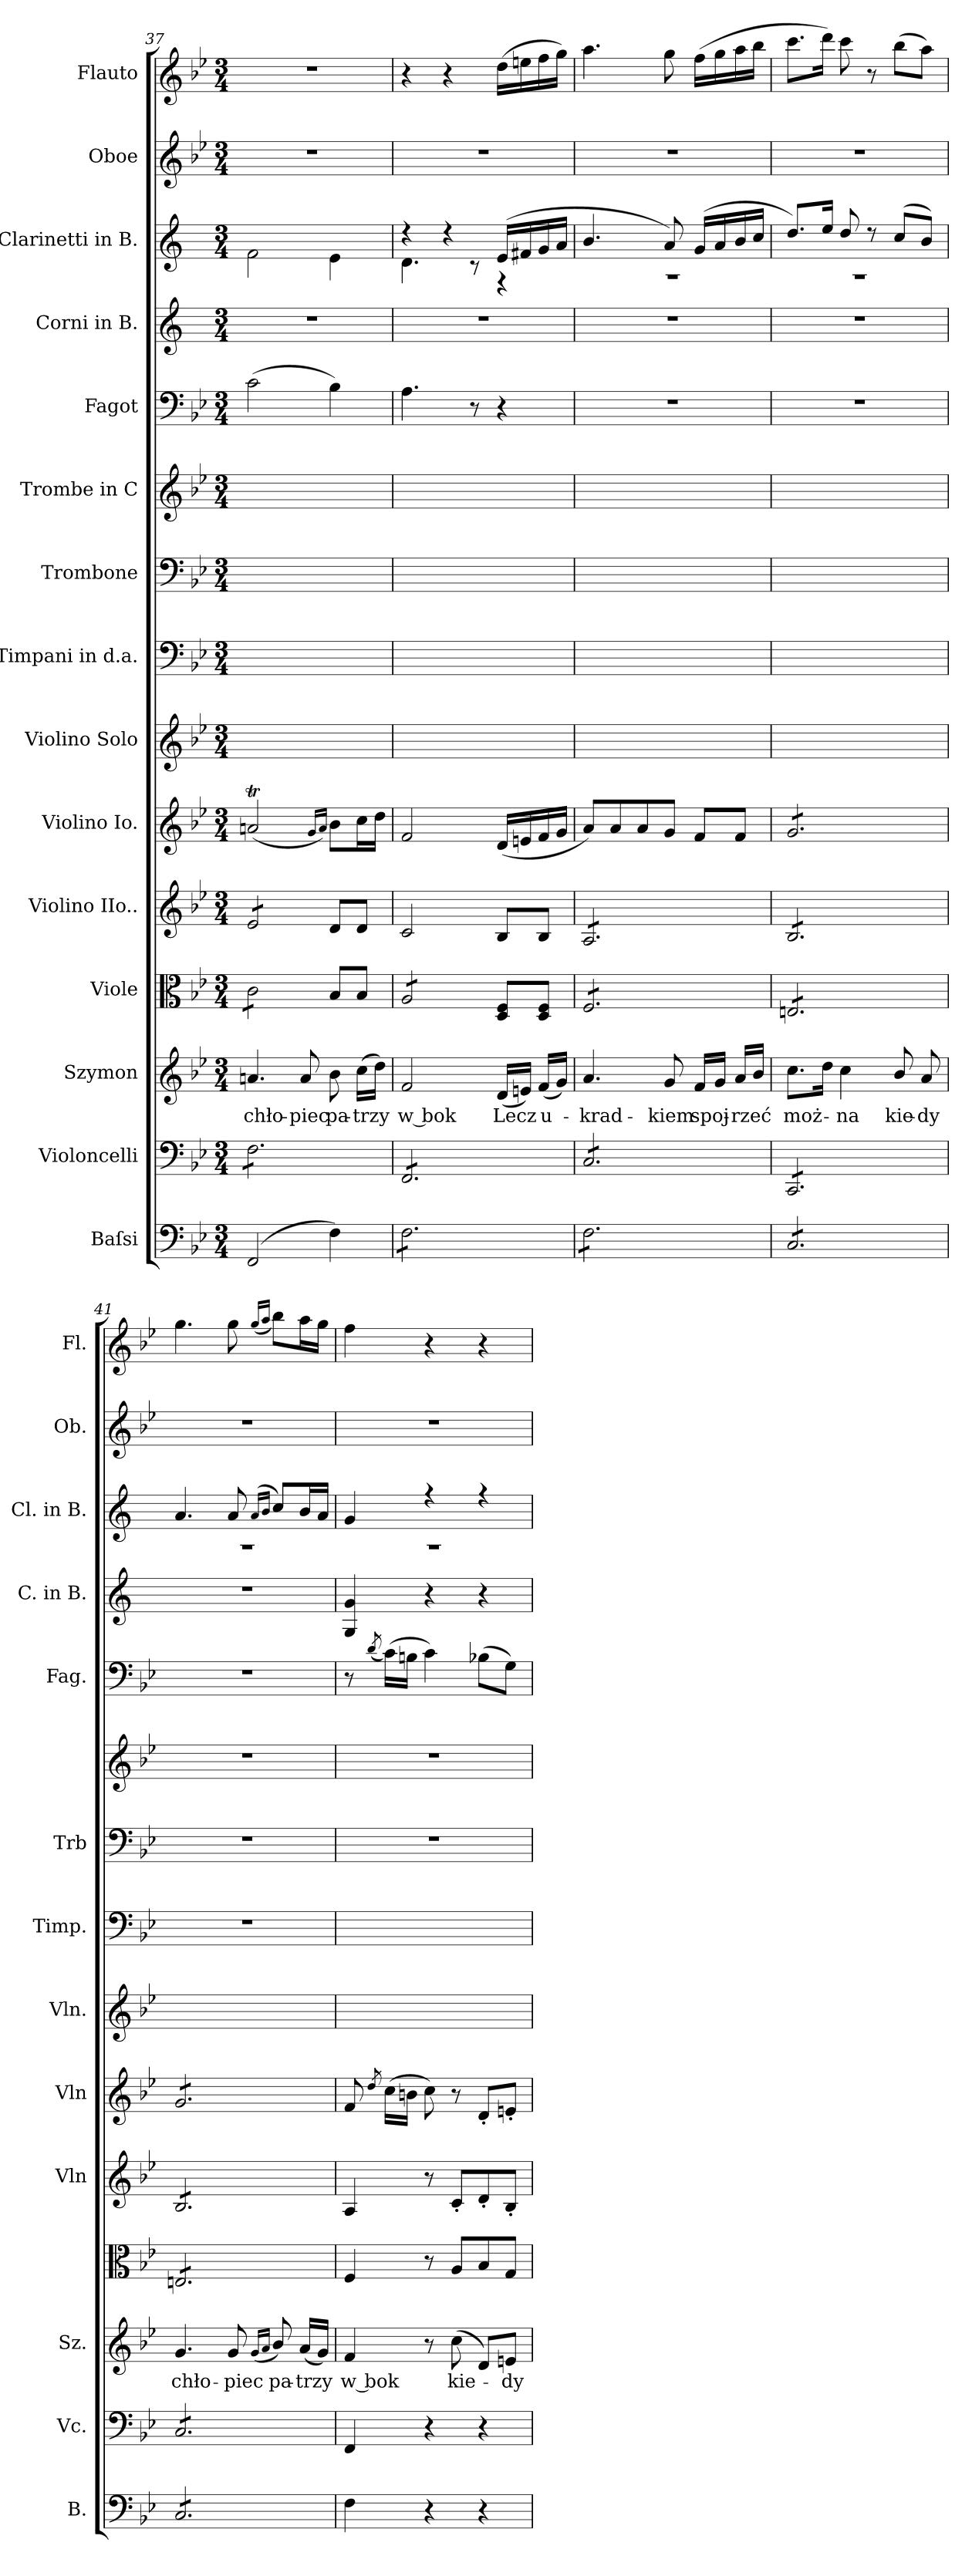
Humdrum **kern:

**kern	**kern	**kern	**text	**kern	**kern	**kern	**kern	**kern	**kern	**kern	**kern	**kern	**kern	**kern	**kern
*part15	*part14	*part13	*part13	*part12	*part11	*part10	*part9	*part8	*part7	*part6	*part5	*part4	*part3	*part2	*part1
*staff15	*staff14	*staff13	*staff13	*staff12	*staff11	*staff10	*staff9	*staff8	*staff7	*staff6	*staff5	*staff4	*staff3	*staff2	*staff1
*I"Baſsi	*I"Violoncelli	*I"Szymon	*	*I"Viole	*I"Violino IIo..	*I"Violino Io.	*I"Violino Solo	*I"Timpani in d.a.	*I"Trombone	*I"Trombe in C	*I"Fagot	*I"Corni in B.	*I"Clarinetti in B.	*I"Oboe	*I"Flauto
*I'B.	*I'Vc.	*I'Sz.	*	*	*I'Vln	*I'Vln	*I'Vln.	*I'Timp.	*I'Trb	*	*I'Fag.	*I'C. in B.	*I'Cl. in B.	*I'Ob.	*I'Fl.
*clefF4	*clefF4	*clefG2	*	*clefC3	*clefG2	*clefG2	*clefG2	*clefF4	*clefF4	*clefG2	*clefF4	*clefG2	*clefG2	*clefG2	*clefG2
*	*	*	*	*	*	*	*	*	*	*	*	*ITrd1c2	*ITrd1c2	*	*
*k[b-e-]	*k[b-e-]	*k[b-e-]	*	*k[b-e-]	*k[b-e-]	*k[b-e-]	*k[b-e-]	*k[b-e-]	*k[b-e-]	*k[b-e-]	*k[b-e-]	*k[b-e-]	*k[b-e-]	*k[b-e-]	*k[b-e-]
*B-:	*B-:	*B-:	*	*B-:	*B-:	*B-:	*B-:	*B-:	*B-:	*B-:	*B-:	*	*	*B-:	*B-:
*M3/4	*M3/4	*M3/4	*	*M3/4	*M3/4	*M3/4	*M3/4	*M3/4	*M3/4	*M3/4	*M3/4	*M3/4	*M3/4	*M3/4	*M3/4
=37	=37	=37	=37	=37	=37	=37	=37	=37	=37	=37	=37	=37	=37	=37	=37
*	*tremolo	*	*	*	*	*	*	*	*	*	*	*	*	*	*
*	*	*	*	*tremolo	*	*	*	*	*	*	*	*	*	*	*
*	*	*	*	*	*tremolo	*	*	*	*	*	*	*	*	*	*
(2FF/	8F\L	4.an/	chło-	8c\L	8e-/L	(2ant/	2.ryy	2.ryy	2.ryy	2.ryy	(2c\	2.r	2e-\	2.r	2.r
.	8F\	.	.	8c\	8e-/	.	.	.	.	.	.	.	.	.	.
.	8F\	.	.	8c\	8e-/	.	.	.	.	.	.	.	.	.	.
.	8F\	8a/	-piec	8c\J	8e-/J	.	.	.	.	.	.	.	.	.	.
*	*	*	*	*	*Xtremolo	*	*	*	*	*	*	*	*	*	*
*	*	*	*	*Xtremolo	*	*	*	*	*	*	*	*	*	*	*
.	.	.	.	.	.	16qqg/LL	.	.	.	.	.	.	.	.	.
.	.	.	.	.	.	16qqa/JJ)	.	.	.	.	.	.	.	.	.
4F\)	8F\	8b-\	pa-	8B-/L	8d/L	8b-\L	.	.	.	.	4B-\)	.	4d\	.	.
.	8F\J	(16cc\LL	-trzy	8B-/J	8d/J	16cc\L	.	.	.	.	.	.	.	.	.
.	.	16dd\JJ)	.	.	.	16dd\JJ	.	.	.	.	.	.	.	.	.
=38	=38	=38	=38	=38	=38	=38	=38	=38	=38	=38	=38	=38	=38	=38	=38
*	*	*	*	*	*	*	*	*	*	*	*	*	*^	*	*
*tremolo	*	*	*	*	*	*	*	*	*	*	*	*	*	*	*	*
*	*	*	*	*tremolo	*	*	*	*	*	*	*	*	*	*	*	*
8F\L	8FF/L	2f/	w bok	8A/L	2c/	2f/	2.ryy	2.ryy	2.ryy	2.ryy	4.A\	2.r	4r	4.c\	2.r	4r
8F\	8FF/	.	.	8A/	.	.	.	.	.	.	.	.	.	.	.	.
8F\	8FF/	.	.	8A/	.	.	.	.	.	.	.	.	4r	.	.	4r
8F\	8FF/	.	.	8A/J	.	.	.	.	.	.	8r	.	.	8rc	.	.
*	*	*	*	*Xtremolo	*	*	*	*	*	*	*	*	*	*	*	*
8F\	8FF/	(16d/LL	Lecz	8D/ 8F/L	8B-/L	(16d/LL	.	.	.	.	4r	.	(16d/LL	4r	.	(16dd\LL
.	.	16en/JJ)	.	.	.	16en/	.	.	.	.	.	.	16en/	.	.	16een\
8F\J	8FF/J	(16f/LL	u-	8D/ 8F/J	8B-/J	16f/	.	.	.	.	.	.	16f/	.	.	16ff\
.	.	16g/JJ)	.	.	.	16g/JJ	.	.	.	.	.	.	16g/JJ	.	.	16gg\JJ)
=39	=39	=39	=39	=39	=39	=39	=39	=39	=39	=39	=39	=39	=39	=39	=39	=39
*	*	*	*	*tremolo	*	*	*	*	*	*	*	*	*	*	*	*
*	*	*	*	*	*tremolo	*	*	*	*	*	*	*	*	*	*	*
8F\L	8C/L	4.a/	-krad-	8F/L	8A/L	8a/L)	2.ryy	2.ryy	2.ryy	2.ryy	2.r	2.r	4.a/	2.rA	2.r	4.aa\
8F\	8C/	.	.	8F/	8A/	8a/	.	.	.	.	.	.	.	.	.	.
8F\	8C/	.	.	8F/	8A/	8a/	.	.	.	.	.	.	.	.	.	.
8F\	8C/	8g/	-kiem	8F/	8A/	8g/J	.	.	.	.	.	.	8g/)	.	.	8gg\
8F\	8C/	16f/LL	spoj-	8F/	8A/	8f/L	.	.	.	.	.	.	(16f/LL	.	.	(16ff\LL
.	.	16g/JJ	.	.	.	.	.	.	.	.	.	.	16g/	.	.	16gg\
8F\J	8C/J	16a/LL	-rzeć	8F/J	8A/J	8f/J	.	.	.	.	.	.	16a/	.	.	16aa\
.	.	16b-/JJ	.	.	.	.	.	.	.	.	.	.	16b-/JJ	.	.	16bb-\JJ
=40	=40	=40	=40	=40	=40	=40	=40	=40	=40	=40	=40	=40	=40	=40	=40	=40
*	*	*	*	*	*	*tremolo	*	*	*	*	*	*	*	*	*	*
8C/L	8CC/L	8.cc\L	moż-	8En/L	8B-/L	8g/L	2.ryy	2.ryy	2.ryy	2.ryy	2.r	2.r	8.cc/L)	2.rA	2.r	8.ccc\L
8C/	8CC/	.	.	8En/	8B-/	8g/	.	.	.	.	.	.	.	.	.	.
.	.	16dd\Jk	.	.	.	.	.	.	.	.	.	.	16dd/Jk	.	.	16ddd\Jk)
8C/	8CC/	4cc\	-na	8En/	8B-/	8g/	.	.	.	.	.	.	8cc/	.	.	8ccc\
8C/	8CC/	.	.	8En/	8B-/	8g/	.	.	.	.	.	.	8r	.	.	8r
8C/	8CC/	8b-/	kie-	8En/	8B-/	8g/	.	.	.	.	.	.	(8b-/L	.	.	(8bb-\L
8C/J	8CC/J	8a/	-dy	8En/J	8B-/J	8g/J	.	.	.	.	.	.	8a/J)	.	.	8aa\J)
=41	=41	=41	=41	=41	=41	=41	=41	=41	=41	=41	=41	=41	=41	=41	=41	=41
8C/L	8C/L	4.g/	chło-	8En/L	8B-/L	8g/L	2.ryy	2.r	2.r	2.r	2.r	2.r	4.g/	2.rA	2.r	4.gg\
8C/	8C/	.	.	8En/	8B-/	8g/	.	.	.	.	.	.	.	.	.	.
8C/	8C/	.	.	8En/	8B-/	8g/	.	.	.	.	.	.	.	.	.	.
8C/	8C/	8g/	-piec	8En/	8B-/	8g/	.	.	.	.	.	.	8g/	.	.	8gg\
.	.	(16qqg/LL	.	.	.	.	.	.	.	.	.	.	(16qqg/LL	.	.	(16qqgg/LL
.	.	16qqa/JJ	.	.	.	.	.	.	.	.	.	.	16qqa/JJ	.	.	16qqaa/JJ
8C/	8C/	8b-/)	pa-	8En/	8B-/	8g/	.	.	.	.	.	.	8b-/L)	.	.	8bb-\L)
8C/J	8C/J	(16a/LL	-trzy	8En/J	8B-/J	8g/J	.	.	.	.	.	.	16a/L	.	.	16aa\L
*	*	*	*	*	*	*Xtremolo	*	*	*	*	*	*	*	*	*	*
*	*	*	*	*	*Xtremolo	*	*	*	*	*	*	*	*	*	*	*
*	*	*	*	*Xtremolo	*	*	*	*	*	*	*	*	*	*	*	*
*	*Xtremolo	*	*	*	*	*	*	*	*	*	*	*	*	*	*	*
*Xtremolo	*	*	*	*	*	*	*	*	*	*	*	*	*	*	*	*
.	.	16g/JJ)	.	.	.	.	.	.	.	.	.	.	16g/JJ	.	.	16gg\JJ
=42	=42	=42	=42	=42	=42	=42	=42	=42	=42	=42	=42	=42	=42	=42	=42	=42
4F\	4FF/	4f/	w bok	4F/	4A/	8f/	2.ryy	2.ryy	2.r	2.r	8r	4F/ 4f/	4f/	2.rA	2.r	4ff\
.	.	.	.	.	.	8qdd/	.	.	.	.	(8qd/	.	.	.	.	.
.	.	.	.	.	.	(16cc\LL	.	.	.	.	(16c\LL)	.	.	.	.	.
.	.	.	.	.	.	16bn\JJ	.	.	.	.	16Bn\JJ	.	.	.	.	.
4r	4r	8r	.	8r	8r	8cc\)	.	.	.	.	4c\)	4r	4r	.	.	4r
.	.	(8cc\	kie-	8A/L	8c'/L	8r	.	.	.	.	.	.	.	.	.	.
4r	4r	8d/L)	.	8B-/	8d'/	8d'/L	.	.	.	.	(8B-X\L	4r	4r	.	.	4r
.	.	8en/J	-dy	8G/J	8B-'/J	8en'/J	.	.	.	.	8G\J)	.	.	.	.	.
*	*	*	*	*	*	*	*	*	*	*	*	*	*v	*v	*	*
=	=	=	=	=	=	=	=	=	=	=	=	=	=	=	=
*-	*-	*-	*-	*-	*-	*-	*-	*-	*-	*-	*-	*-	*-	*-	*-
